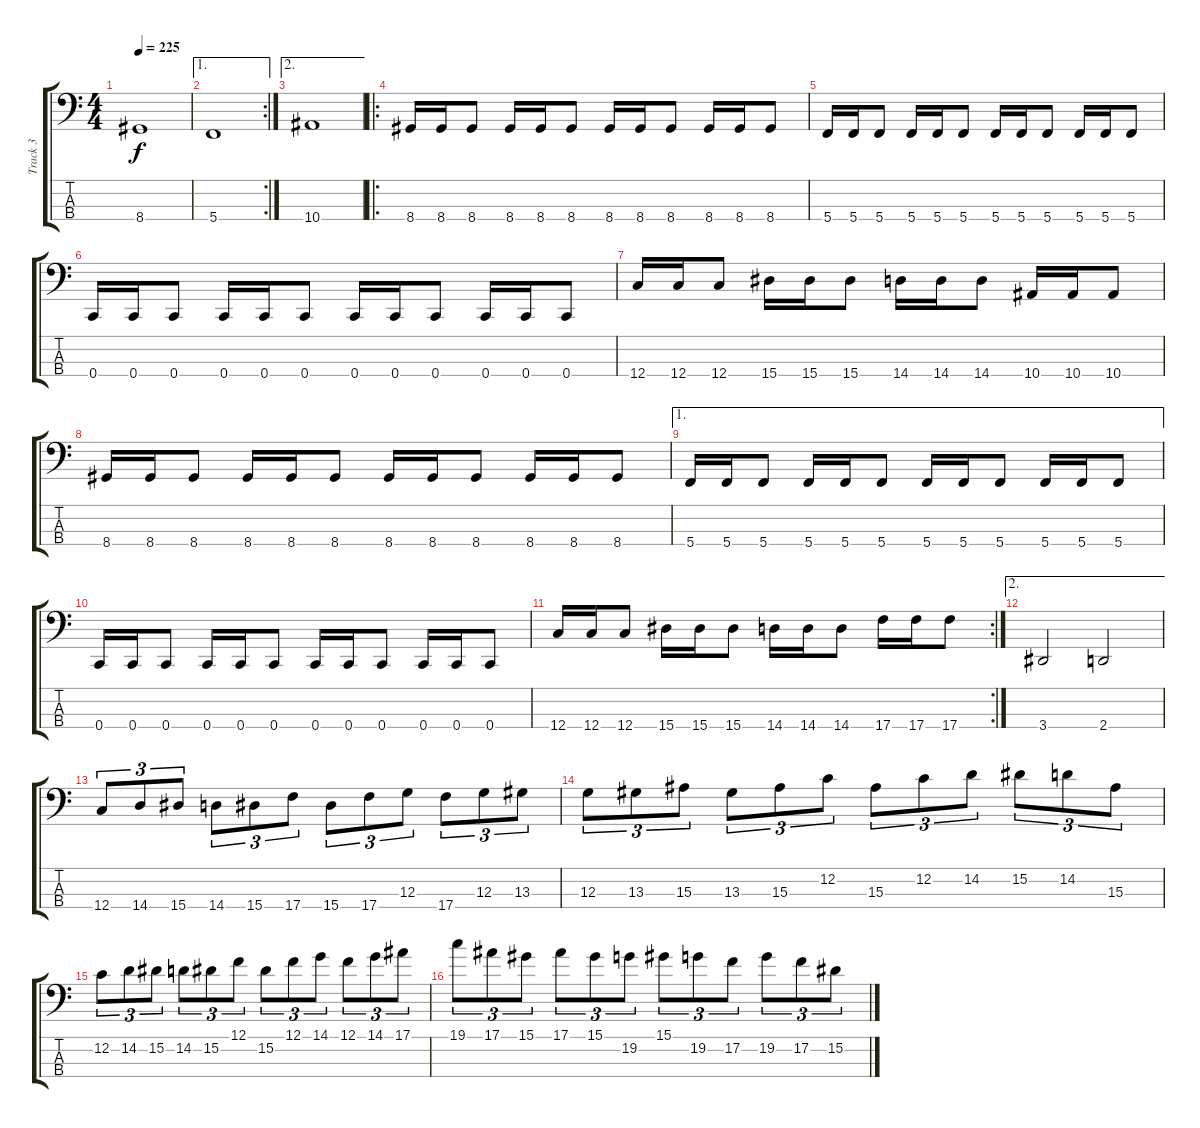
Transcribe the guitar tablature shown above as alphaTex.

\track ("Track 3" "Track 3") {instrument electricbassfinger}
\staff {score tabs}
\tuning (F2 C2 G1 C1) {hide}
\ts (4 4)
\tempo 225
\clef f4
\ks c
8.4.1{dy f} |
\ae 1
\rc 2
5.4.1 |
\ae 2
10.4.1 |
\ro
8.4.16 8.4.16 8.4.8 8.4.16 8.4.16 8.4.8 8.4.16 8.4.16 8.4.8 8.4.16 8.4.16 8.4.8 |
5.4.16 5.4.16 5.4.8 5.4.16 5.4.16 5.4.8 5.4.16 5.4.16 5.4.8 5.4.16 5.4.16 5.4.8 |
0.4.16 0.4.16 0.4.8 0.4.16 0.4.16 0.4.8 0.4.16 0.4.16 0.4.8 0.4.16 0.4.16 0.4.8 |
12.4.16 12.4.16 12.4.8 15.4.16 15.4.16 15.4.8 14.4.16 14.4.16 14.4.8 10.4.16 10.4.16 10.4.8 |
8.4.16 8.4.16 8.4.8 8.4.16 8.4.16 8.4.8 8.4.16 8.4.16 8.4.8 8.4.16 8.4.16 8.4.8 |
\ae 1
5.4.16 5.4.16 5.4.8 5.4.16 5.4.16 5.4.8 5.4.16 5.4.16 5.4.8 5.4.16 5.4.16 5.4.8 |
0.4.16 0.4.16 0.4.8 0.4.16 0.4.16 0.4.8 0.4.16 0.4.16 0.4.8 0.4.16 0.4.16 0.4.8 |
\rc 2
12.4.16 12.4.16 12.4.8 15.4.16 15.4.16 15.4.8 14.4.16 14.4.16 14.4.8 17.4.16 17.4.16 17.4.8 |
\ae 2
3.4.2 2.4.2 |
12.4.8{tu (3 2)} 14.4.8{tu (3 2)} 15.4.8{tu (3 2)} 14.4.8{tu (3 2)} 15.4.8{tu (3 2)} 17.4.8{tu (3 2)} 15.4.8{tu (3 2)} 17.4.8{tu (3 2)} 12.3.8{tu (3 2)} 17.4.8{tu (3 2)} 12.3.8{tu (3 2)} 13.3.8{tu (3 2)} |
12.3.8{tu (3 2)} 13.3.8{tu (3 2)} 15.3.8{tu (3 2)} 13.3.8{tu (3 2)} 15.3.8{tu (3 2)} 12.2.8{tu (3 2)} 15.3.8{tu (3 2)} 12.2.8{tu (3 2)} 14.2.8{tu (3 2)} 15.2.8{tu (3 2)} 14.2.8{tu (3 2)} 15.3.8{tu (3 2)} |
12.2.8{tu (3 2)} 14.2.8{tu (3 2)} 15.2.8{tu (3 2)} 14.2.8{tu (3 2)} 15.2.8{tu (3 2)} 12.1.8{tu (3 2)} 15.2.8{tu (3 2)} 12.1.8{tu (3 2)} 14.1.8{tu (3 2)} 12.1.8{tu (3 2)} 14.1.8{tu (3 2)} 17.1.8{tu (3 2)} |
19.1.8{tu (3 2)} 17.1.8{tu (3 2)} 15.1.8{tu (3 2)} 17.1.8{tu (3 2)} 15.1.8{tu (3 2)} 19.2.8{tu (3 2)} 15.1.8{tu (3 2)} 19.2.8{tu (3 2)} 17.2.8{tu (3 2)} 19.2.8{tu (3 2)} 17.2.8{tu (3 2)} 15.2.8{tu (3 2)}
